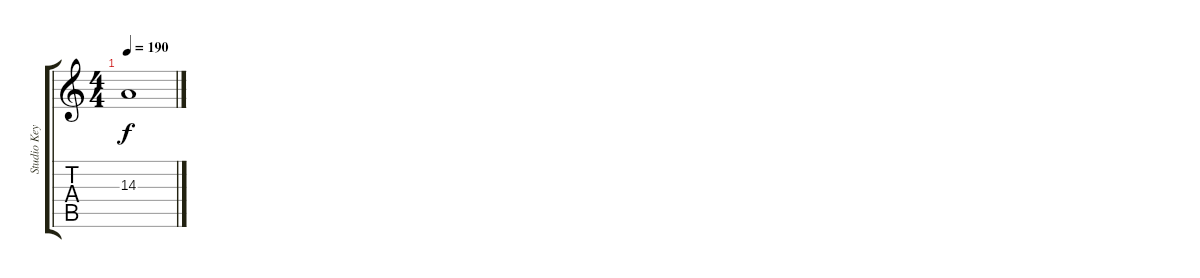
\track ("Studio Keyboard" "Studio Key") {instrument stringensemble2}
\staff {score tabs}
\tuning (E4 B3 G3 D3 A2 E2) {hide}
\ts (4 4)
\tempo 190
\clef g2
\ks c
14.3{t}.1{dy f}
